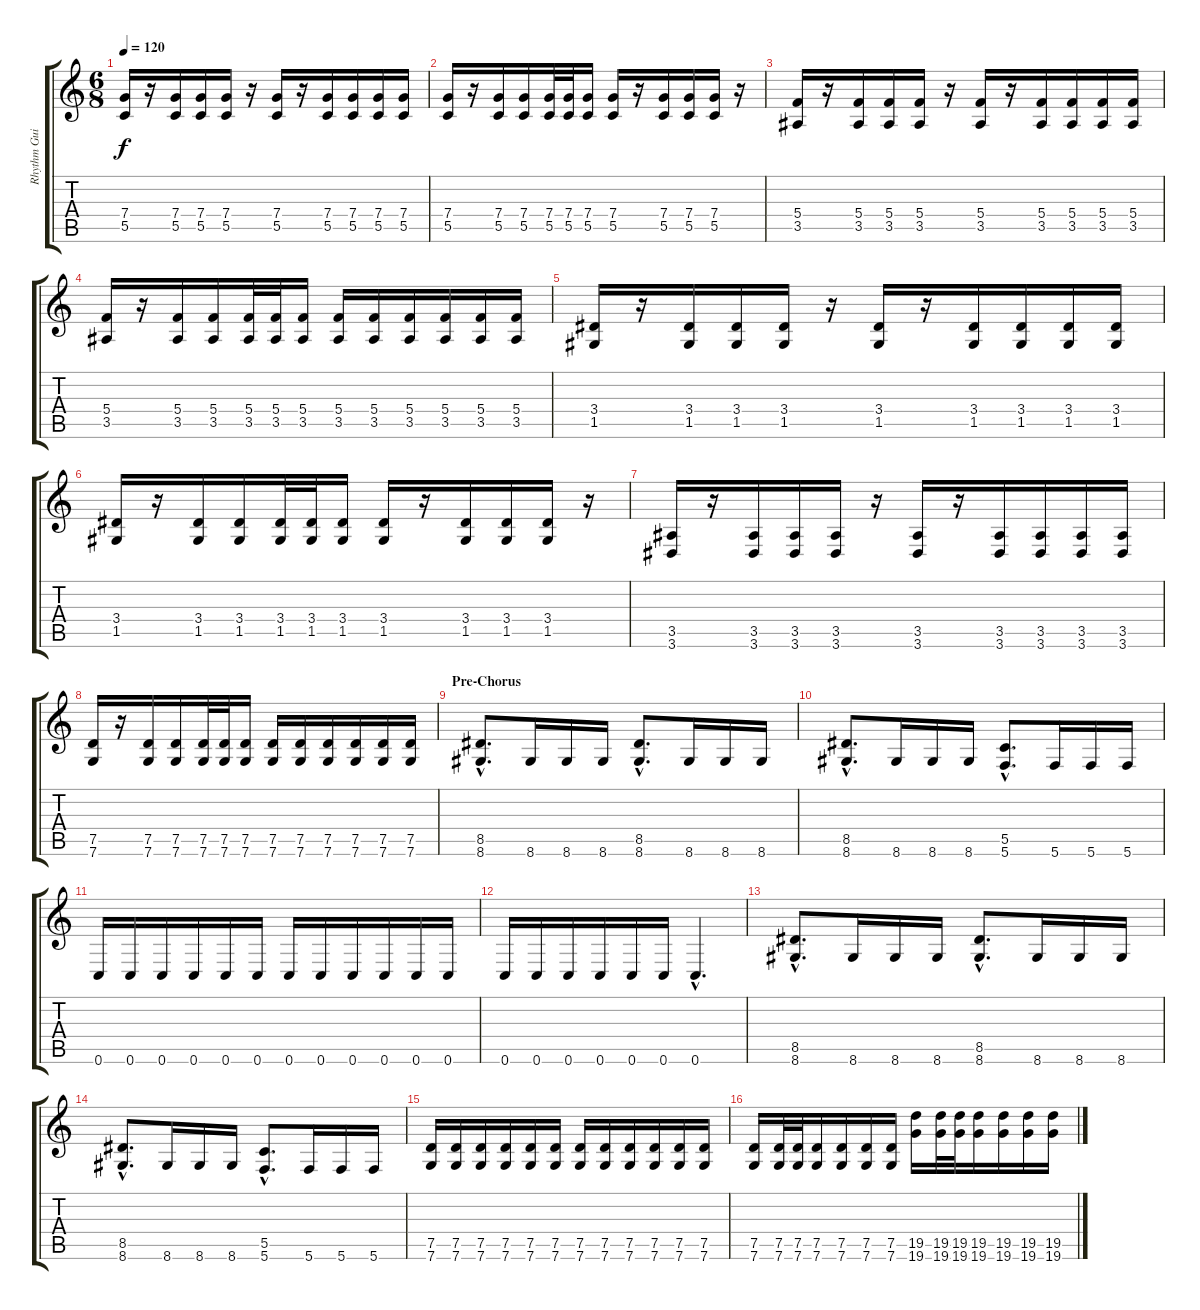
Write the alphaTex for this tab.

\track ("Rhythm Guitar" "Rhythm Gui") {instrument distortionguitar}
\staff {score tabs}
\tuning (D4 A3 F3 C3 G2 C2) {hide}
\ts (6 8)
\tempo 120
\clef g2
\ks c
(7.4 5.5).16{dy f} r.16 (7.4 5.5).16 (7.4 5.5).16 (7.4 5.5).16 r.16 (7.4 5.5).16 r.16 (7.4 5.5).16 (7.4 5.5).16 (7.4 5.5).16 (7.4 5.5).16 |
(7.4 5.5).16 r.16 (7.4 5.5).16 (7.4 5.5).16 (7.4 5.5).32 (7.4 5.5).32 (7.4 5.5).16 (7.4 5.5).16 r.16 (7.4 5.5).16 (7.4 5.5).16 (7.4 5.5).16 r.16 |
(5.4 3.5).16 r.16 (5.4 3.5).16 (5.4 3.5).16 (5.4 3.5).16 r.16 (5.4 3.5).16 r.16 (5.4 3.5).16 (5.4 3.5).16 (5.4 3.5).16 (5.4 3.5).16 |
(5.4 3.5).16 r.16 (5.4 3.5).16 (5.4 3.5).16 (5.4 3.5).32 (5.4 3.5).32 (5.4 3.5).16 (5.4 3.5).16 (5.4 3.5).16 (5.4 3.5).16 (5.4 3.5).16 (5.4 3.5).16 (5.4 3.5).16 |
(3.4 1.5).16 r.16 (3.4 1.5).16 (3.4 1.5).16 (3.4 1.5).16 r.16 (3.4 1.5).16 r.16 (3.4 1.5).16 (3.4 1.5).16 (3.4 1.5).16 (3.4 1.5).16 |
(3.4 1.5).16 r.16 (3.4 1.5).16 (3.4 1.5).16 (3.4 1.5).32 (3.4 1.5).32 (3.4 1.5).16 (3.4 1.5).16 r.16 (3.4 1.5).16 (3.4 1.5).16 (3.4 1.5).16 r.16 |
(3.5 3.6).16 r.16 (3.5 3.6).16 (3.5 3.6).16 (3.5 3.6).16 r.16 (3.5 3.6).16 r.16 (3.5 3.6).16 (3.5 3.6).16 (3.5 3.6).16 (3.5 3.6).16 |
(7.5 7.6).16 r.16 (7.5 7.6).16 (7.5 7.6).16 (7.5 7.6).32 (7.5 7.6).32 (7.5 7.6).16 (7.5 7.6).16 (7.5 7.6).16 (7.5 7.6).16 (7.5 7.6).16 (7.5 7.6).16 (7.5 7.6).16 |
\section ("" "Pre-Chorus")
(8.5{hac} 8.6{hac}).8{d} 8.6.16 8.6.16 8.6.16 (8.5{hac} 8.6{hac}).8{d} 8.6.16 8.6.16 8.6.16 |
(8.5{hac} 8.6{hac}).8{d} 8.6.16 8.6.16 8.6.16 (5.5{hac} 5.6{hac}).8{d} 5.6.16 5.6.16 5.6.16 |
0.6.16 0.6.16 0.6.16 0.6.16 0.6.16 0.6.16 0.6.16 0.6.16 0.6.16 0.6.16 0.6.16 0.6.16 |
0.6.16 0.6.16 0.6.16 0.6.16 0.6.16 0.6.16 0.6{hac}.4{d} |
(8.5{hac} 8.6{hac}).8{d} 8.6.16 8.6.16 8.6.16 (8.5{hac} 8.6{hac}).8{d} 8.6.16 8.6.16 8.6.16 |
(8.5{hac} 8.6{hac}).8{d} 8.6.16 8.6.16 8.6.16 (5.5{hac} 5.6{hac}).8{d} 5.6.16 5.6.16 5.6.16 |
(7.5 7.6).16 (7.5 7.6).16 (7.5 7.6).16 (7.5 7.6).16 (7.5 7.6).16 (7.5 7.6).16 (7.5 7.6).16 (7.5 7.6).16 (7.5 7.6).16 (7.5 7.6).16 (7.5 7.6).16 (7.5 7.6).16 |
(7.5 7.6).16 (7.5 7.6).32 (7.5 7.6).32 (7.5 7.6).16 (7.5 7.6).16 (7.5 7.6).16 (7.5 7.6).16 (19.5 19.6).16 (19.5 19.6).32 (19.5 19.6).32 (19.5 19.6).16 (19.5 19.6).16 (19.5 19.6).16 (19.5 19.6).16
